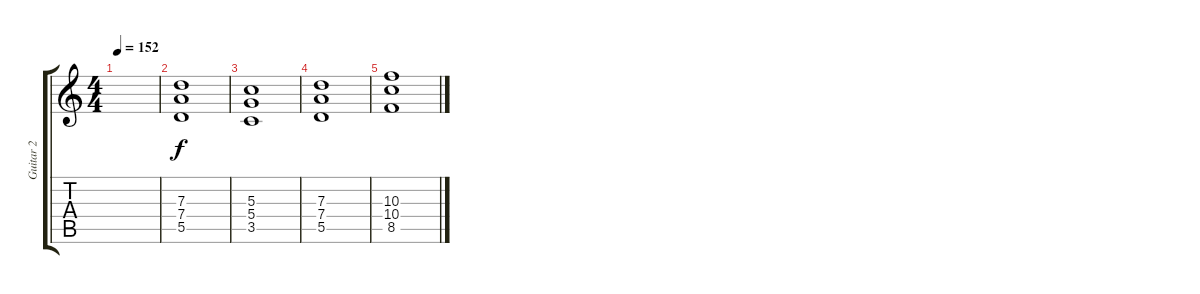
\track ("Guitar 2" "Guitar 2") {instrument distortionguitar}
\staff {score tabs}
\tuning (E4 B3 G3 D3 A2 D2) {hide}
\ts (4 4)
\tempo 152
\clef g2
\ks c
|
(7.3 7.4 5.5).1 |
(5.3 5.4 3.5).1 |
(7.3 7.4 5.5).1 |
(10.3 10.4 8.5).1
